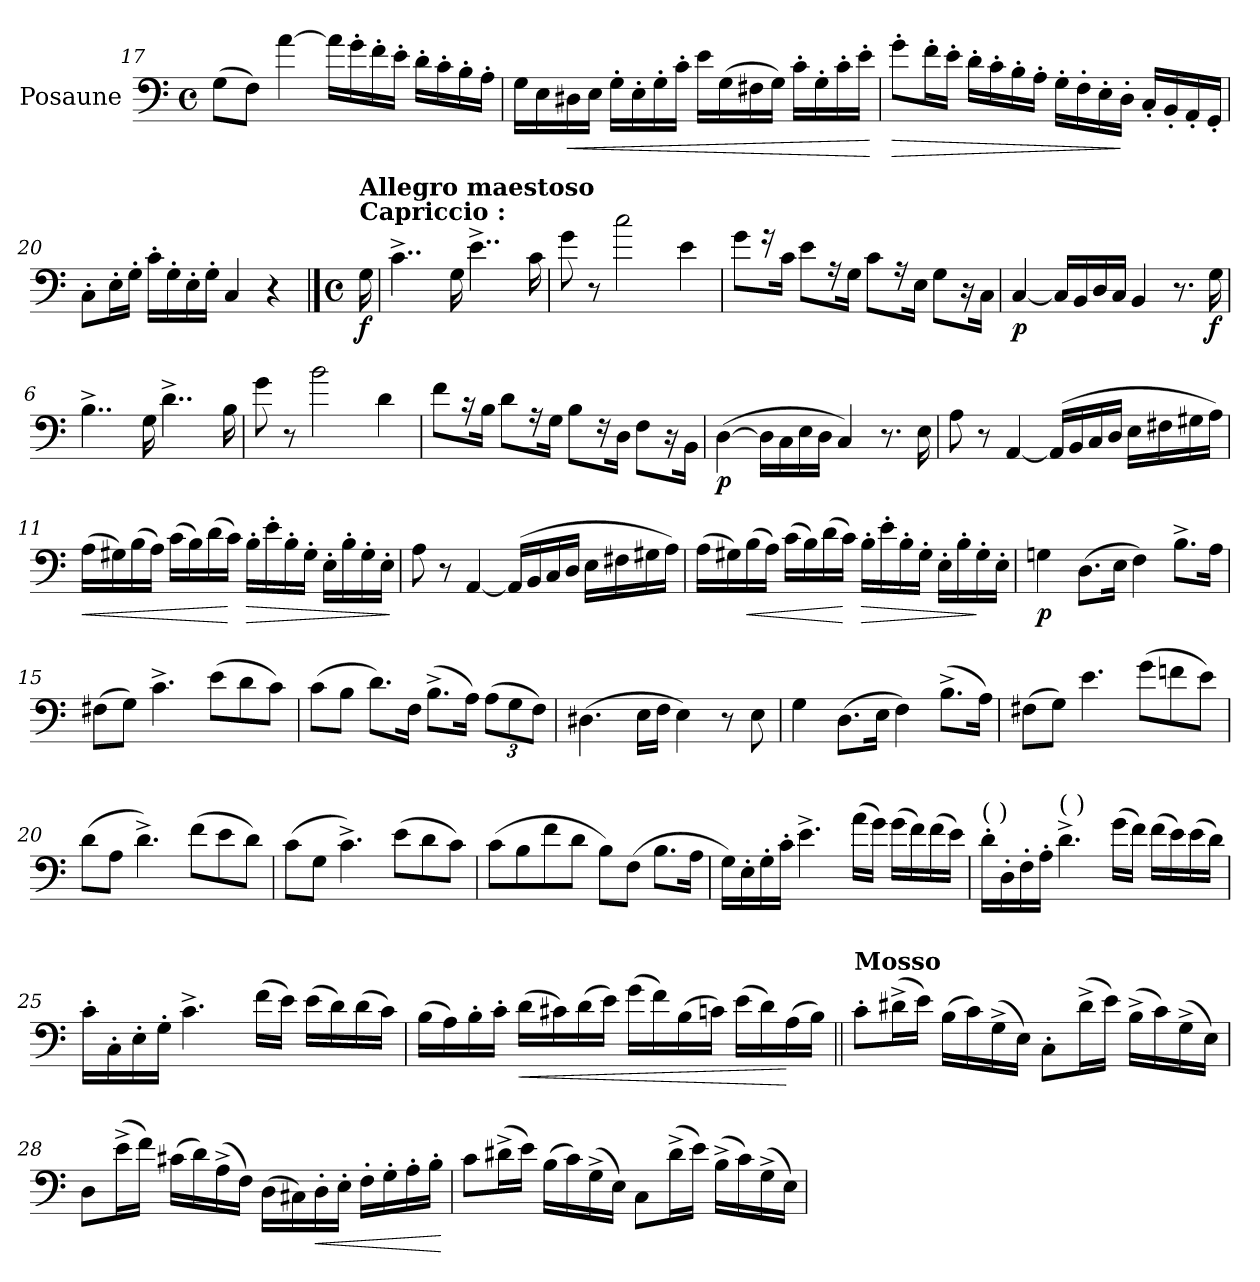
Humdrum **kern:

**kern	**dynam
*part1	*part1
*staff1	*staff1
*I"Posaune	*
*I'Psn.	*
!!LO:LB:g=z
*clefF4	*
*k[]	*
*M4/4	*
*met(c)	*
=17	=17
(>8G\L	.
8F\J)	.
[4a\	.
16a\LL]	.
16g'\	.
16f'\	.
16e'\JJ	.
16d'\LL	.
16c'\	.
16B'\	.
16A'\JJ	.
=18	=18
16G\LL	.
16E\	.
!	!LO:HP:b
16D#X\	<
16E\JJ	.
16G'\LL	.
16E'\	.
16G'\	.
16c'\JJ	.
16e\LL	.
(>16G\	.
16F#X\	.
16G\JJ)	.
16c'\LL	.
16G'\	.
16c'\	.
16e'\JJ	.
.	[
!!LO:LB:g=z
=19	=19
!	!LO:HP:b
8g'\L	>
16f'\L	.
16e'\JJ	.
16d'\LL	.
16c'\	.
16B'\	.
16A'\JJ	.
16G'\LL	.
16F'\	.
16E'\	.
16D'\JJ	]
16C'/LL	.
16BB'/	.
16AA'/	.
16GG'/JJ	.
=20	=20
8C'\L	.
16E'\L	.
16G'\JJ	.
16c'\LL	.
16G'\	.
16E'\	.
16G'\JJ	.
4C/	.
4r	.
!!LO:LB:g=z
==1	==1
*M4/4	*
*met(c)	*
!LO:TX:B:t=Capriccio &colon;	!
!LO:TX:a:B:t=Allegro maestoso	!
!	!LO:DY:b
16G\	f
=2	=2
4..c^\	.
16G\	.
4..e^\	.
16c\	.
=3	=3
8g\	.
8r	.
2cc\	.
4e\	.
=4	=4
8g\L	.
16rg	.
16c\Jk	.
8e\L	.
16rA	.
16G\Jk	.
8c\L	.
16rA	.
16E\Jk	.
8G\L	.
16r	.
16C\Jk	.
=5	=5
!	!LO:DY:b
[4C/	p
16C/LL]	.
16BB/	.
16D/	.
16C/JJ	.
4BB/	.
8.r	.
!	!LO:DY:b
16G\	f
=6	=6
4..B^\	.
16G\	.
4..d^\	.
16B\	.
=7	=7
8g\	.
8r	.
2b\	.
4d\	.
!!LO:LB:g=z
=8	=8
8f\L	.
16rc	.
16B\Jk	.
8d\L	.
16rA	.
16G\Jk	.
8B\L	.
16rF	.
16D\Jk	.
8F\L	.
16r	.
16BB\Jk	.
=9	=9
!	!LO:DY:b
(>[4D\	p
16D\LL]	.
16C\	.
16E\	.
16D\JJ	.
4C/)	.
8.r	.
16E\	.
=10	=10
8A\	.
8r	.
[4AA/	.
(>16AA/LL]	.
16BB/	.
16C/	.
16D/JJ	.
16E\LL	.
16F#X\	.
16G#X\	.
16A\JJ)	.
!!LO:LB:g=z
=11	=11
!	!LO:HP:b
(>16A\LL	<
16G#X\)	.
(>16B\	.
16A\JJ)	.
(>16c\LL	.
16B\)	.
(>16d\	.
16c\JJ)	[
!	!LO:HP:b
16B'\LL	>
16e'\	.
16B'\	.
16G#'\JJ	.
16E'\LL	.
16B'\	.
16G#'\	.
16E'\JJ	.
.	]
=12	=12
8A\	.
8r	.
[4AA/	.
(>16AA/LL]	.
16BB/	.
16C/	.
16D/JJ	.
16E\LL	.
16F#X\	.
16G#X\	.
16A\JJ)	.
=13	=13
(>16A\LL	.
16G#X\)	.
!	!LO:HP:b
(>16B\	<
16A\JJ)	.
(>16c\LL	.
16B\)	.
(>16d\	.
16c\JJ)	[
!	!LO:HP:b
16B'\LL	>
16e'\	.
16B'\	.
16G#'\JJ	.
16E'\LL	.
16B'\	.
16G#'\	]
16E'\JJ	.
!!LO:LB:g=z
=14	=14
!	!LO:DY:b
4Gn\	p
(>8.D\L	.
16E\Jk	.
4F\)	.
8.B^\L	.
16A\Jk	.
=15	=15
(>8F#X\L	.
8G\J)	.
4.c^\	.
(>8e\L	.
8d\	.
8c\J)	.
=16	=16
(>8c\L	.
8B\J	.
8.d\L)	.
16F\Jk	.
(>8.B^\L	.
16A\Jk)	.
*Xbrackettup	*
(>12A\L	.
12G\	.
12F\J)	.
=17	=17
(>4.D#X\	.
16E\LL	.
16F\JJ	.
4E\)	.
8r	.
8E\	.
=18	=18
4G\	.
(>8.D\L	.
16E\Jk	.
4F\)	.
(>8.B^\L	.
16A\Jk)	.
!!LO:LB:g=z
=19	=19
(>8F#X\L	.
8G\J)	.
4.e\	.
(>8g\L	.
8fn\	.
8e\J)	.
=20	=20
(>8d\L	.
8A\J	.
4.d^\)	.
(>8f\L	.
8e\	.
8d\J)	.
=21	=21
(>8c\L	.
8G\J	.
4.c^\)	.
(>8e\L	.
8d\	.
8c\J)	.
=22	=22
(>8c\L	.
8B\	.
8f\	.
8d\J	.
8B\L)	.
(>8F\J	.
8.B\L	.
16A\Jk	.
=23	=23
16G\LL)	.
16E'\	.
16G'\	.
16c'\JJ	.
4.e^\	.
(>16a\LL	.
16g\JJ)	.
(>16g\LL	.
16f\)	.
(>16f\	.
16e\JJ)	.
!!LO:LB:g=z
=24	=24
!LO:TX:a:t=( )	!
16d'\LL	.
16D'\	.
16F'\	.
16A'\JJ	.
!LO:TX:a:t=(   )	!
4.d^\	.
(>16g\LL	.
16f\JJ)	.
(>16f\LL	.
16e\)	.
(>16e\	.
16d\JJ)	.
=25	=25
16c'\LL	.
16C'\	.
16E'\	.
16G'\JJ	.
4.c^\	.
(>16f\LL	.
16e\JJ)	.
(>16e\LL	.
16d\)	.
(>16d\	.
16c\JJ)	.
=26	=26
(>16B\LL	.
16A\)	.
16B'\	.
16c'\JJ	.
!	!LO:HP:b
(>16d\LL	<
16c#X\)	.
(>16d\	.
16e\JJ)	.
(>16g\LL	.
16f\)	.
(>16B\	.
16cn\JJ)	.
(>16e\LL	.
16d\)	.
(>16A\	[
16B\JJ)	.
!!LO:LB:g=z
=27||	=27||
!LO:TX:a:B:t=Mosso	!
8c'\L	.
(>16d#X^\L	.
16e\JJ)	.
(>16B\LL	.
16c\)	.
(>16G^\	.
16E\JJ)	.
8C'\L	.
(>16d#^\L	.
16e\JJ)	.
(>16B^\LL	.
16c\)	.
(>16G^\	.
16E\JJ)	.
=28	=28
8D\L	.
(>16e^\L	.
16f\JJ)	.
(>16c#X\LL	.
16d\)	.
(>16A^\	.
16F\JJ)	.
(>16D\LL	.
16C#X\)	.
!	!LO:HP:b
16D'\	<
16E'\JJ	.
16F'\LL	.
16G'\	.
16A'\	.
16B'\JJ	.
.	[
!!LO:PB:g=z
=29	=29
8c\L	.
(>16d#X^\L	.
16e\JJ)	.
(>16B\LL	.
16c\)	.
(>16G^\	.
16E\JJ)	.
8C\L	.
(>16d#^\L	.
16e\JJ)	.
(>16B^\LL	.
16c\)	.
(>16G^\	.
16E\JJ)	.
=	=
*-	*-
